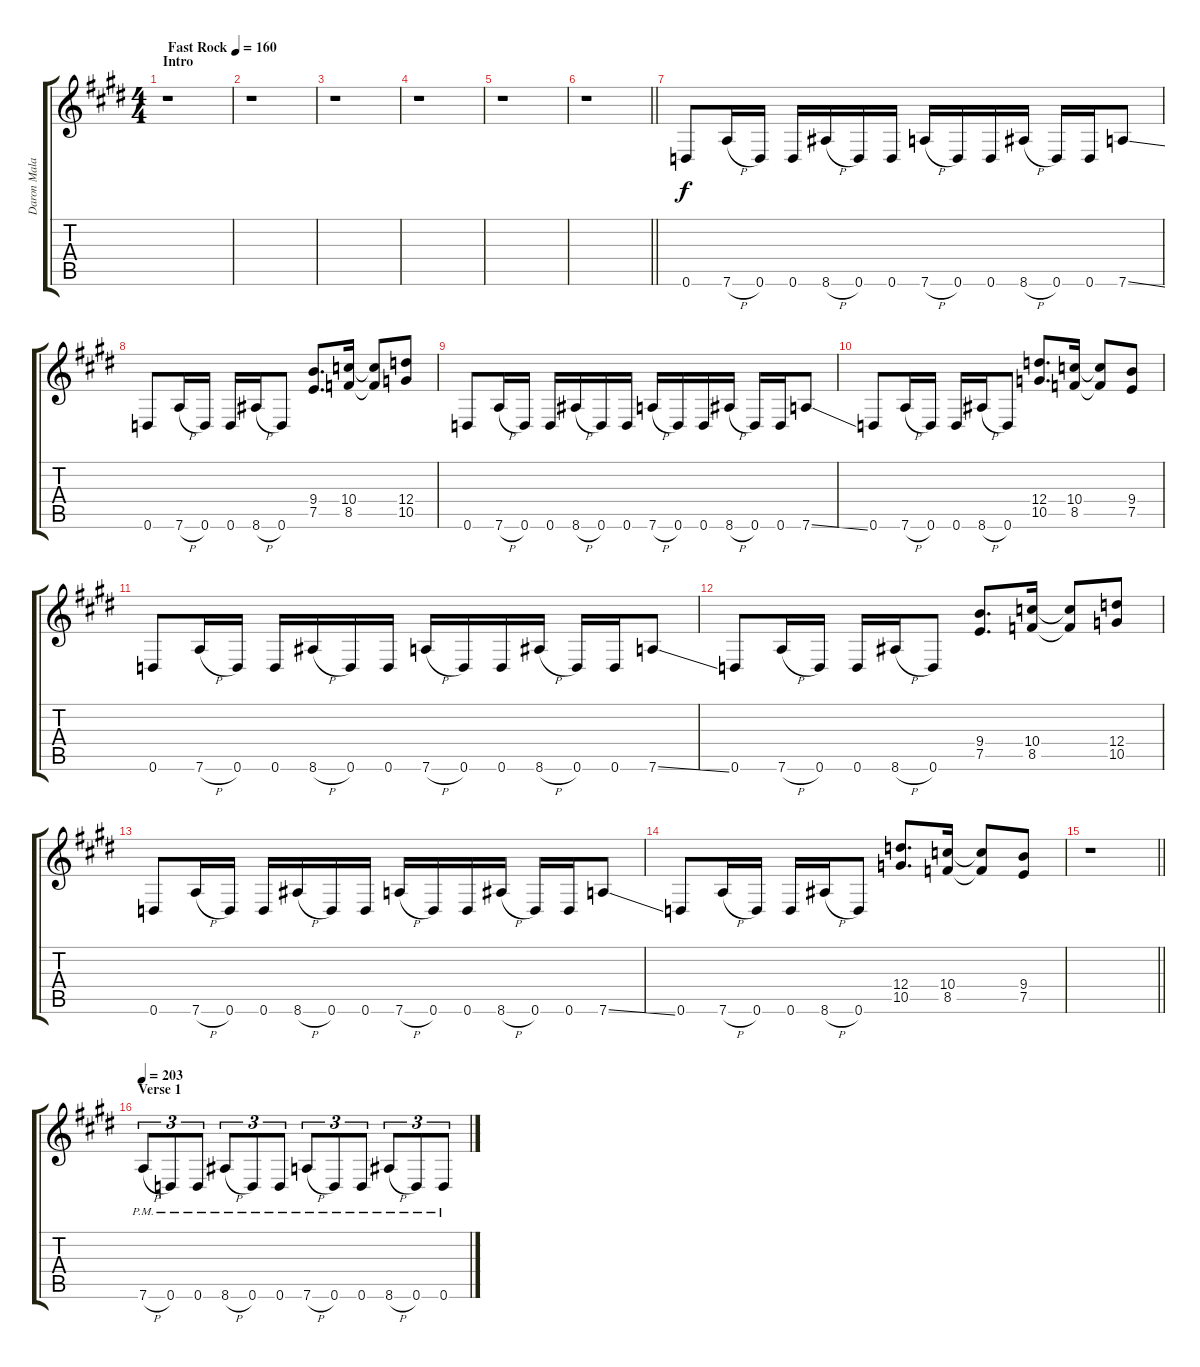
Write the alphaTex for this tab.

\track ("Daron Malakian [Guitar 3]" "Daron Mala") {instrument distortionguitar}
\staff {score tabs}
\tuning (E4 B3 G3 D3 A2 D2) {hide}
\ts (4 4)
\section ("" "Intro")
\tempo (160 "Fast Rock")
\clef g2
\ks c#minor
r.1{dy f instrument distortionguitar} |
r.1 |
r.1 |
r.1 |
r.1 |
\barLineRight lightlight
r.1 |
0.6.8 7.6{h}.16 0.6.16 0.6.16 8.6{h}.16 0.6.16 0.6.16 7.6{h}.16 0.6.16 0.6.16 8.6{h}.16 0.6.16 0.6.16 7.6{ss}.8 |
0.6.8 7.6{h}.16 0.6.16 0.6.16 8.6{h}.16 0.6.8 (9.4 7.5).8{d} (10.4 8.5).16 (10.4{t} 8.5{t}).8 (12.4 10.5).8 |
0.6.8 7.6{h}.16 0.6.16 0.6.16 8.6{h}.16 0.6.16 0.6.16 7.6{h}.16 0.6.16 0.6.16 8.6{h}.16 0.6.16 0.6.16 7.6{ss}.8 |
0.6.8 7.6{h}.16 0.6.16 0.6.16 8.6{h}.16 0.6.8 (12.4 10.5).8{d} (10.4 8.5).16 (10.4{t} 8.5{t}).8 (9.4 7.5).8 |
0.6.8 7.6{h}.16 0.6.16 0.6.16 8.6{h}.16 0.6.16 0.6.16 7.6{h}.16 0.6.16 0.6.16 8.6{h}.16 0.6.16 0.6.16 7.6{ss}.8 |
0.6.8 7.6{h}.16 0.6.16 0.6.16 8.6{h}.16 0.6.8 (9.4 7.5).8{d} (10.4 8.5).16 (10.4{t} 8.5{t}).8 (12.4 10.5).8 |
0.6.8 7.6{h}.16 0.6.16 0.6.16 8.6{h}.16 0.6.16 0.6.16 7.6{h}.16 0.6.16 0.6.16 8.6{h}.16 0.6.16 0.6.16 7.6{ss}.8 |
0.6.8 7.6{h}.16 0.6.16 0.6.16 8.6{h}.16 0.6.8 (12.4 10.5).8{d} (10.4 8.5).16 (10.4{t} 8.5{t}).8 (9.4 7.5).8 |
\barLineRight lightlight
r.1 |
\section ("" "Verse 1")
\tempo 203
7.6{h pm}.8{tu (3 2)} 0.6{pm}.8{tu (3 2)} 0.6{pm}.8{tu (3 2)} 8.6{h pm}.8{tu (3 2)} 0.6{pm}.8{tu (3 2)} 0.6{pm}.8{tu (3 2)} 7.6{h pm}.8{tu (3 2)} 0.6{pm}.8{tu (3 2)} 0.6{pm}.8{tu (3 2)} 8.6{h pm}.8{tu (3 2)} 0.6{pm}.8{tu (3 2)} 0.6{pm}.8{tu (3 2)}
